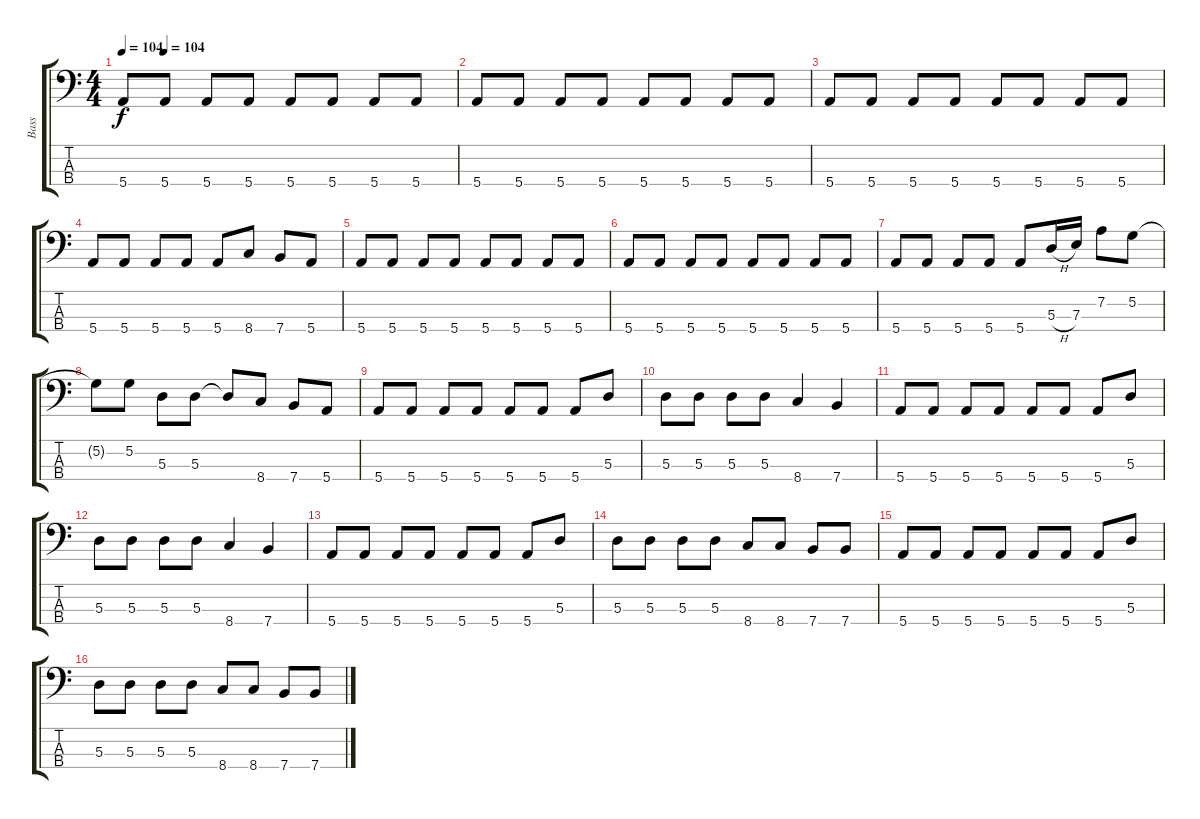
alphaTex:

\track ("Bass" "Bass") {instrument electricbasspick}
\staff {score tabs}
\tuning (G2 D2 A1 E1) {hide}
\ts (4 4)
\tempo 104
\tempo (104 0.125)
\clef f4
\ks c
5.4.8{dy f} 5.4.8 5.4.8 5.4.8 5.4.8 5.4.8 5.4.8 5.4.8 |
5.4.8 5.4.8 5.4.8 5.4.8 5.4.8 5.4.8 5.4.8 5.4.8 |
5.4.8 5.4.8 5.4.8 5.4.8 5.4.8 5.4.8 5.4.8 5.4.8 |
5.4.8 5.4.8 5.4.8 5.4.8 5.4.8 8.4.8 7.4.8 5.4.8 |
5.4.8 5.4.8 5.4.8 5.4.8 5.4.8 5.4.8 5.4.8 5.4.8 |
5.4.8 5.4.8 5.4.8 5.4.8 5.4.8 5.4.8 5.4.8 5.4.8 |
5.4.8 5.4.8 5.4.8 5.4.8 5.4.8 5.3{h}.16 7.3.16 7.2.8 5.2.8 |
5.2{t}.8 5.2.8 5.3.8 5.3.8 5.3{t}.8 8.4.8 7.4.8 5.4.8 |
5.4.8 5.4.8 5.4.8 5.4.8 5.4.8 5.4.8 5.4.8 5.3.8 |
5.3.8 5.3.8 5.3.8 5.3.8 8.4.4 7.4.4 |
5.4.8 5.4.8 5.4.8 5.4.8 5.4.8 5.4.8 5.4.8 5.3.8 |
5.3.8 5.3.8 5.3.8 5.3.8 8.4.4 7.4.4 |
5.4.8 5.4.8 5.4.8 5.4.8 5.4.8 5.4.8 5.4.8 5.3.8 |
5.3.8 5.3.8 5.3.8 5.3.8 8.4.8 8.4.8 7.4.8 7.4.8 |
5.4.8 5.4.8 5.4.8 5.4.8 5.4.8 5.4.8 5.4.8 5.3.8 |
5.3.8 5.3.8 5.3.8 5.3.8 8.4.8 8.4.8 7.4.8 7.4.8
